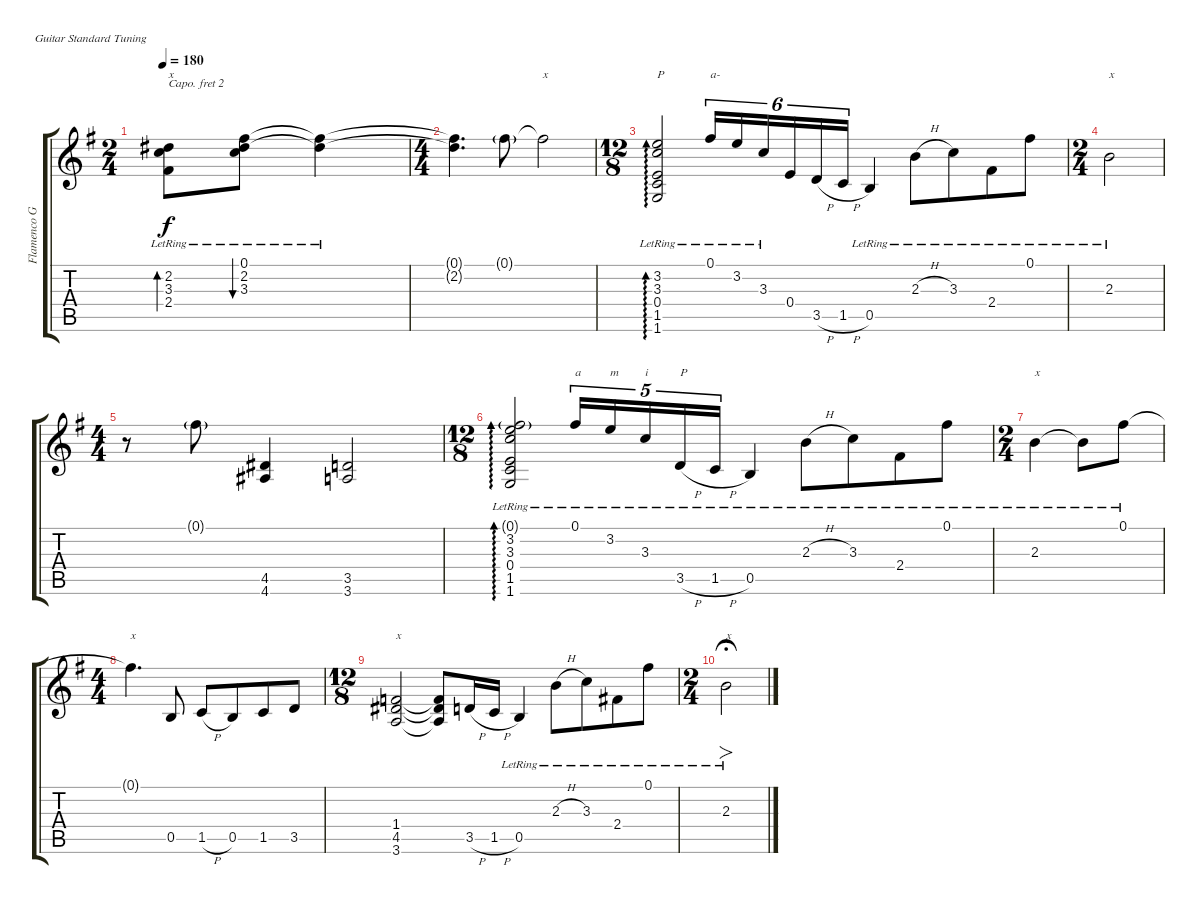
\defaultSystemsLayout 4
\bracketExtendMode groupsimilarinstruments
\otherSystemsTrackNameOrientation horizontal
\track ("Flamenco Guitar" "Flamenco G") {instrument acousticguitarnylon}
\staff {score tabs}
\capo 2
\tuning (E4 B3 G3 D3 A2 E2)
\ts (2 4)
\beaming (8 4)
\tempo 180
\clef g2
\ks g
(2.4{lr} 3.3{lr} 2.2{lr}).8{bd 30 txt "x" dy f} (0.1{lr} 2.2{lr} 3.3).8{bu 30} (2.2{lr t} 0.1{lr t}).4 |
\ts (4 4)
\beaming (8 4 4)
(0.1{t} 2.2{t}).4{d} 0.1{g}.8 0.1{t}.2{txt "x"} |
\ts (12 8)
\beaming (8 6 6)
(1.6 1.5{lr} 0.4{lr} 3.3{lr} 3.2{lr}).2{ad 0 txt "P"} 0.1{lr}.16{tu (6 4) txt "a-"} 3.2{lr}.16{tu (6 4)} 3.3{lr}.16{tu (6 4)} 0.4.16{tu (6 4)} 3.5{h}.16{tu (6 4)} 1.5{h}.16{tu (6 4)} 0.5{lr}.4 2.3{h lr}.8 3.3{lr}.8 2.4{lr}.8 0.1{lr}.8 |
\ts (2 4)
\beaming (8 4)
2.3{lr}.2{txt "x"} |
\ts (4 4)
\beaming (8 4 4)
r.8 0.1{g}.8 (4.5 4.6).4 (3.6 3.5).2 |
\ts (12 8)
\beaming (8 6 6)
(1.6 1.5{lr} 0.4{lr} 3.3{lr} 3.2{lr} 0.1{g lr}).2{ad 0} 0.1{lr}.16{tu (5 4) txt "a"} 3.2{lr}.16{tu (5 4) txt "m"} 3.3{lr}.16{tu (5 4) txt "i"} 3.5{h lr}.16{tu (5 4) txt "P"} 1.5{h lr}.16{tu (5 4)} 0.5{lr}.4 2.3{h lr}.8 3.3{lr}.8 2.4{lr}.8 0.1{lr}.8 |
\ts (2 4)
\beaming (8 4)
2.3{lr}.4{txt "x"} 2.3{lr t}.8 0.1{lr}.8 |
\ts (4 4)
\beaming (8 4 4)
0.1{t}.4{d txt "x"} 0.5.8 1.5{h}.8 0.5.8 1.5.8 3.5.8 |
\ts (12 8)
\beaming (8 6 6)
(4.5 3.6 1.4).2{txt "x"} (3.6{t} 4.5{t} 1.4{t}).8 3.5{h}.16 1.5{h}.16 0.5{lr}.4 2.3{h lr}.8 3.3{lr}.8 2.4{lr}.8 0.1{lr}.8 |
\ts (2 4)
\beaming (8 4)
2.3{lr}.2{fo txt "x" fermata (medium 1)}
